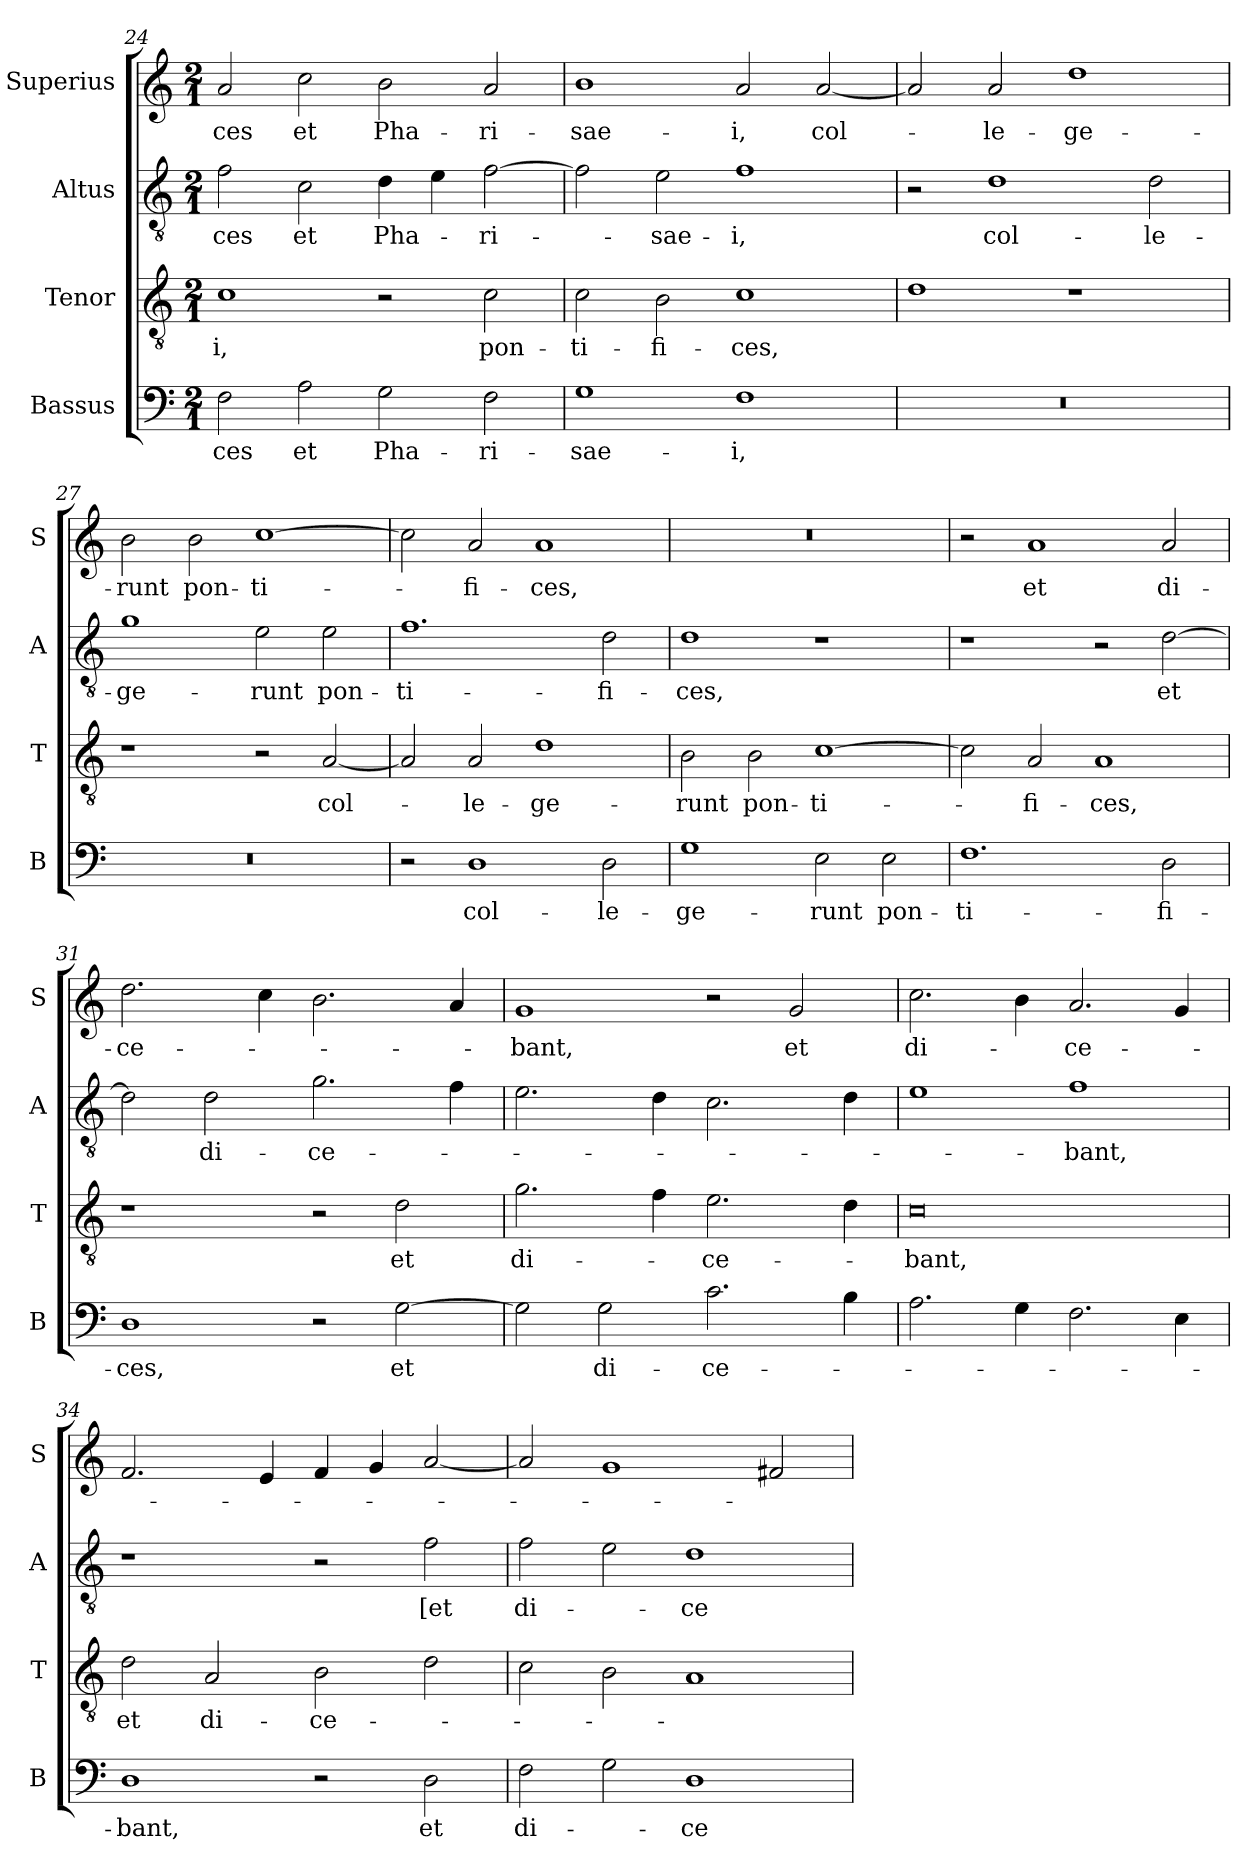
**kern	**text	**kern	**text	**kern	**text	**kern	**text
*part4	*part4	*part3	*part3	*part2	*part2	*part1	*part1
*staff4	*staff4	*staff3	*staff3	*staff2	*staff2	*staff1	*staff1
*I"Bassus	*	*I"Tenor	*	*I"Altus	*	*I"Superius	*
*I'B	*	*I'T	*	*I'A	*	*I'S	*
*clefF4	*	*clefGv2	*	*clefGv2	*	*clefG2	*
*k[]	*	*k[]	*	*k[]	*	*k[]	*
*M2/1	*	*M2/1	*	*M2/1	*	*M2/1	*
=24	=24	=24	=24	=24	=24	=24	=24
2F	-ces	1c	-i,	2f	-ces	2a	-ces
2A	et	.	.	2c	et	2cc	et
2G	Pha-	2r	.	4d	Pha-	2b	Pha-
.	.	.	.	4e	.	.	.
2F	-ri-	2c	pon-	[2f	-ri-	2a	-ri-
=25	=25	=25	=25	=25	=25	=25	=25
1G	-sae-	2c	-ti-	2f]	.	1b	-sae-
.	.	2B	-fi-	2e	-sae-	.	.
1F	-i,	1c	-ces,	1f	-i,	2a	-i,
.	.	.	.	.	.	[2a	col-
=26	=26	=26	=26	=26	=26	=26	=26
0r	.	1d	.	2r	.	2a]	.
.	.	.	.	1d	col-	2a	-le-
.	.	1r	.	.	.	1dd	-ge-
.	.	.	.	2d	-le-	.	.
=27	=27	=27	=27	=27	=27	=27	=27
0r	.	1r	.	1g	-ge-	2b	-runt
.	.	.	.	.	.	2b	pon-
.	.	2r	.	2e	-runt	[1cc	-ti-
.	.	[2A	col-	2e	pon-	.	.
=28	=28	=28	=28	=28	=28	=28	=28
2r	.	2A]	.	1.f	-ti-	2cc]	.
1D	col-	2A	-le-	.	.	2a	-fi-
.	.	1d	-ge-	.	.	1a	-ces,
2D	-le-	.	.	2d	-fi-	.	.
=29	=29	=29	=29	=29	=29	=29	=29
1G	-ge-	2B	-runt	1d	-ces,	0r	.
.	.	2B	pon-	.	.	.	.
2E	-runt	[1c	-ti-	1r	.	.	.
2E	pon-	.	.	.	.	.	.
=30	=30	=30	=30	=30	=30	=30	=30
1.F	-ti-	2c]	.	1r	.	2r	.
.	.	2A	-fi-	.	.	1a	et
.	.	1A	-ces,	2r	.	.	.
2D	-fi-	.	.	[2d	et	2a	di-
=31	=31	=31	=31	=31	=31	=31	=31
1D	-ces,	1r	.	2d]	.	2.dd	-ce-
.	.	.	.	2d	di-	.	.
.	.	.	.	.	.	4cc	.
2r	.	2r	.	2.g	-ce-	2.b	.
[2G	et	2d	et	.	.	.	.
.	.	.	.	4f	.	4a	.
=32	=32	=32	=32	=32	=32	=32	=32
2G]	.	2.g	di-	2.e	.	1g	-bant,
2G	di-	.	.	.	.	.	.
.	.	4f	.	4d	.	.	.
2.c	-ce-	2.e	-ce-	2.c	.	2r	.
.	.	.	.	.	.	2g	et
4B	.	4d	.	4d	.	.	.
=33	=33	=33	=33	=33	=33	=33	=33
2.A	.	0c	-bant,	1e	.	2.cc	di-
4G	.	.	.	.	.	4b	.
2.F	.	.	.	1f	-bant,	2.a	-ce-
4E	.	.	.	.	.	4g	.
=34	=34	=34	=34	=34	=34	=34	=34
1D	-bant,	2d	et	1r	.	2.f	.
.	.	2A	di-	.	.	.	.
.	.	.	.	.	.	4e	.
2r	.	2B	-ce-	2r	.	4f	.
.	.	.	.	.	.	4g	.
2D	et	2d	.	2f	[et	[2a	.
=35	=35	=35	=35	=35	=35	=35	=35
2F	di-	2c	.	2f	di-	2a]	.
2G	.	2B	.	2e	.	1g	.
1D	-ce-	1A	.	1d	-ce-	.	.
.	.	.	.	.	.	2f#X	.
=	=	=	=	=	=	=	=
*-	*-	*-	*-	*-	*-	*-	*-
